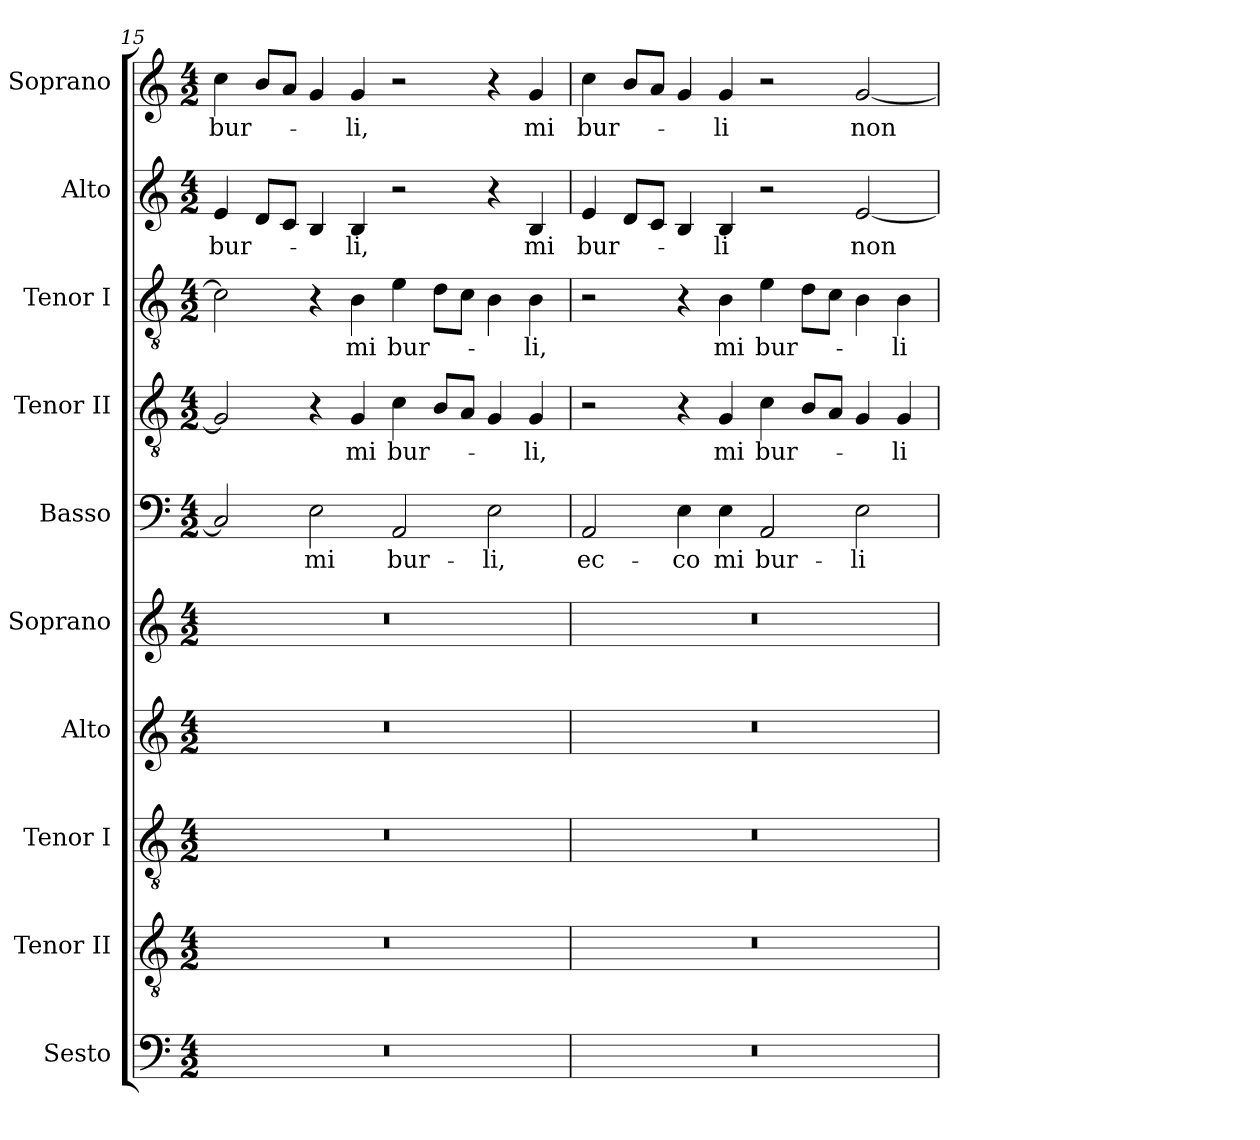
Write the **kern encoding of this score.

**kern	**kern	**kern	**kern	**kern	**kern	**text	**kern	**text	**kern	**text	**kern	**text	**kern	**text
*part10	*part9	*part8	*part7	*part6	*part5	*part5	*part4	*part4	*part3	*part3	*part2	*part2	*part1	*part1
*staff10	*staff9	*staff8	*staff7	*staff6	*staff5	*staff5	*staff4	*staff4	*staff3	*staff3	*staff2	*staff2	*staff1	*staff1
*I"Sesto	*I"Tenor II	*I"Tenor I	*I"Alto	*I"Soprano	*I"Basso	*	*I"Tenor II	*	*I"Tenor I	*	*I"Alto	*	*I"Soprano	*
*	*I'T.	*I'T.	*I'A.	*I'Sop.	*	*	*I'T.	*	*I'T.	*	*I'A.	*	*I'Sop.	*
*clefF4	*clefGv2	*clefGv2	*clefG2	*clefG2	*clefF4	*	*clefGv2	*	*clefGv2	*	*clefG2	*	*clefG2	*
*	*ITrd7c12	*ITrd7c12	*	*	*	*	*ITrd7c12	*	*ITrd7c12	*	*	*	*	*
*k[]	*k[]	*k[]	*k[]	*k[]	*k[]	*	*k[]	*	*k[]	*	*k[]	*	*k[]	*
*C:	*C:	*C:	*C:	*C:	*C:	*	*C:	*	*C:	*	*C:	*	*C:	*
*M4/2	*M4/2	*M4/2	*M4/2	*M4/2	*M4/2	*	*M4/2	*	*M4/2	*	*M4/2	*	*M4/2	*
=15	=15	=15	=15	=15	=15	=15	=15	=15	=15	=15	=15	=15	=15	=15
!LO:N:vis=1	!LO:N:vis=1	!LO:N:vis=1	!LO:N:vis=1	!LO:N:vis=1	!	!	!	!	!	!	!	!	!	!
!	!	!	!	!	!	!	!	!	!	!	!	!LO:LY:b:color=#000000	!	!
!	!	!	!	!	!	!	!	!	!	!	!	!	!	!LO:LY:b:color=#000000
0r	0r	0r	0r	0r	2Ci/]	.	2GGi/]	.	2Ci\]	.	4ei/	bur-	4cci\	bur-
.	.	.	.	.	.	.	.	.	.	.	8di/L	.	8bi/L	.
.	.	.	.	.	.	.	.	.	.	.	8ci/J	.	8ai/J	.
!	!	!	!	!	!	!LO:LY:b:color=#000000	!	!	!	!	!	!	!	!
.	.	.	.	.	2Ei\	mi	4r	.	4r	.	4Bi/	.	4gi/	.
!	!	!	!	!	!	!	!	!LO:LY:b:color=#000000	!	!	!	!	!	!
!	!	!	!	!	!	!	!	!	!	!LO:LY:b:color=#000000	!	!	!	!
!	!	!	!	!	!	!	!	!	!	!	!	!LO:LY:b:color=#000000	!	!
!	!	!	!	!	!	!	!	!	!	!	!	!	!	!LO:LY:b:color=#000000
.	.	.	.	.	.	.	4GGi/	mi	4BBi\	mi	4Bi/	-li,	4gi/	-li,
!	!	!	!	!	!	!LO:LY:b:color=#000000	!	!	!	!	!	!	!	!
!	!	!	!	!	!	!	!	!LO:LY:b:color=#000000	!	!	!	!	!	!
!	!	!	!	!	!	!	!	!	!	!LO:LY:b:color=#000000	!	!	!	!
.	.	.	.	.	2AAi/	bur-	4Ci\	bur-	4Ei\	bur-	2r	.	2r	.
.	.	.	.	.	.	.	8BBi/L	.	8Di\L	.	.	.	.	.
.	.	.	.	.	.	.	8AAi/J	.	8Ci\J	.	.	.	.	.
!	!	!	!	!	!	!LO:LY:b:color=#000000	!	!	!	!	!	!	!	!
.	.	.	.	.	2Ei\	-li,	4GGi/	.	4BBi\	.	4r	.	4r	.
!	!	!	!	!	!	!	!	!LO:LY:b:color=#000000	!	!	!	!	!	!
!	!	!	!	!	!	!	!	!	!	!LO:LY:b:color=#000000	!	!	!	!
!	!	!	!	!	!	!	!	!	!	!	!	!LO:LY:b:color=#000000	!	!
!	!	!	!	!	!	!	!	!	!	!	!	!	!	!LO:LY:b:color=#000000
.	.	.	.	.	.	.	4GGi/	-li,	4BBi\	-li,	4Bi/	mi	4gi/	mi
=16	=16	=16	=16	=16	=16	=16	=16	=16	=16	=16	=16	=16	=16	=16
!LO:N:vis=1	!LO:N:vis=1	!LO:N:vis=1	!LO:N:vis=1	!LO:N:vis=1	!	!	!	!	!	!	!	!	!	!
!	!	!	!	!	!	!LO:LY:b:color=#000000	!	!	!	!	!	!	!	!
!	!	!	!	!	!	!	!	!	!	!	!	!LO:LY:b:color=#000000	!	!
!	!	!	!	!	!	!	!	!	!	!	!	!	!	!LO:LY:b:color=#000000
0r	0r	0r	0r	0r	2AAi/	ec-	2r	.	2r	.	4ei/	bur-	4cci\	bur-
.	.	.	.	.	.	.	.	.	.	.	8di/L	.	8bi/L	.
.	.	.	.	.	.	.	.	.	.	.	8ci/J	.	8ai/J	.
!	!	!	!	!	!	!LO:LY:b:color=#000000	!	!	!	!	!	!	!	!
.	.	.	.	.	4Ei\	-co	4r	.	4r	.	4Bi/	.	4gi/	.
!	!	!	!	!	!	!LO:LY:b:color=#000000	!	!	!	!	!	!	!	!
!	!	!	!	!	!	!	!	!LO:LY:b:color=#000000	!	!	!	!	!	!
!	!	!	!	!	!	!	!	!	!	!LO:LY:b:color=#000000	!	!	!	!
!	!	!	!	!	!	!	!	!	!	!	!	!LO:LY:b:color=#000000	!	!
!	!	!	!	!	!	!	!	!	!	!	!	!	!	!LO:LY:b:color=#000000
.	.	.	.	.	4Ei\	mi	4GGi/	mi	4BBi\	mi	4Bi/	-li	4gi/	-li
!	!	!	!	!	!	!LO:LY:b:color=#000000	!	!	!	!	!	!	!	!
!	!	!	!	!	!	!	!	!LO:LY:b:color=#000000	!	!	!	!	!	!
!	!	!	!	!	!	!	!	!	!	!LO:LY:b:color=#000000	!	!	!	!
.	.	.	.	.	2AAi/	bur-	4Ci\	bur-	4Ei\	bur-	2r	.	2r	.
.	.	.	.	.	.	.	8BBi/L	.	8Di\L	.	.	.	.	.
.	.	.	.	.	.	.	8AAi/J	.	8Ci\J	.	.	.	.	.
!	!	!	!	!	!	!LO:LY:b:color=#000000	!	!	!	!	!	!	!	!
!	!	!	!	!	!	!	!	!	!	!	!	!LO:LY:b:color=#000000	!	!
!	!	!	!	!	!	!	!	!	!	!	!	!	!	!LO:LY:b:color=#000000
.	.	.	.	.	2Ei\	-li	4GGi/	.	4BBi\	.	[2ei/	non	[2gi/	non
!	!	!	!	!	!	!	!	!LO:LY:b:color=#000000	!	!	!	!	!	!
!	!	!	!	!	!	!	!	!	!	!LO:LY:b:color=#000000	!	!	!	!
.	.	.	.	.	.	.	4GGi/	-li	4BBi\	-li	.	.	.	.
=	=	=	=	=	=	=	=	=	=	=	=	=	=	=
*-	*-	*-	*-	*-	*-	*-	*-	*-	*-	*-	*-	*-	*-	*-
